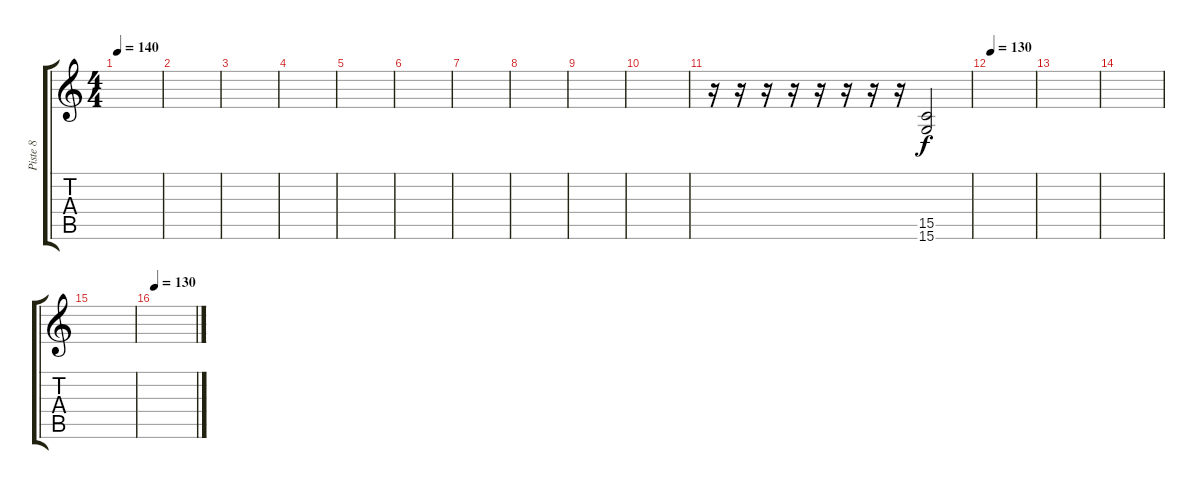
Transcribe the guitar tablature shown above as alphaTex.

\track ("Piste 8" "Piste 8") {instrument melodictom}
\staff {score tabs}
\tuning (E4 B3 G3 D3 A2 E2) {hide}
\ts (4 4)
\tempo 140
\clef g2
\ks c
|
|
|
|
|
|
|
|
|
|
r.16 r.16 r.16 r.16 r.16 r.16 r.16 r.16 (15.5 15.6).2 |
\tempo 130
|
|
|
|
\tempo 130
